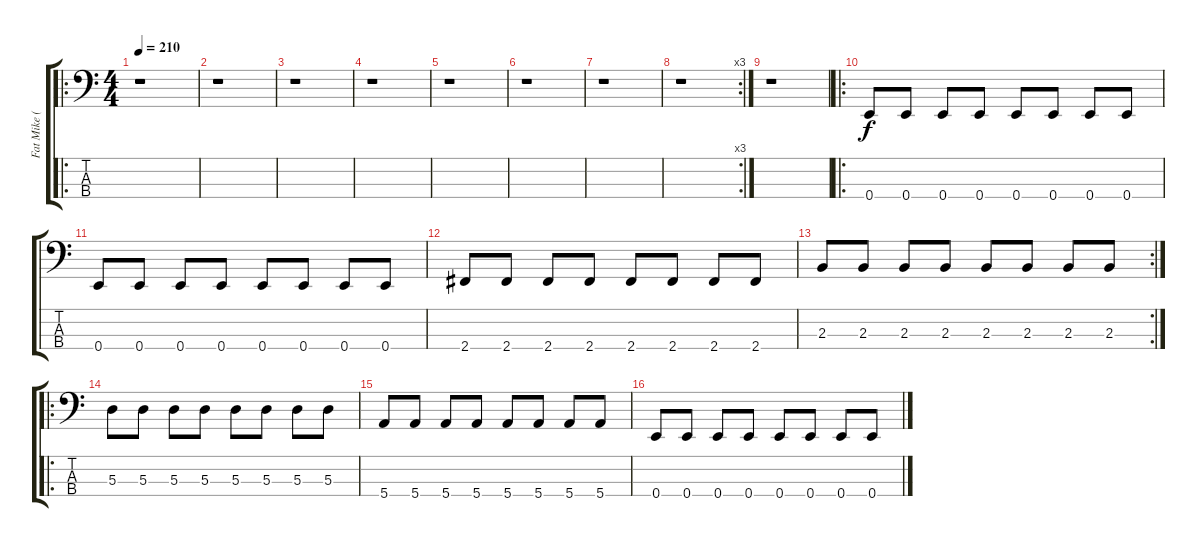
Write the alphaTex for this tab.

\track ("Fat Mike (Bass)" "Fat Mike (") {instrument electricbasspick}
\staff {score tabs}
\tuning (G2 D2 A1 E1) {hide}
\ro
\ts (4 4)
\tempo 210
\clef f4
\ks c
r.1{dy f instrument electricbasspick} |
r.1 |
r.1 |
r.1 |
r.1 |
r.1 |
r.1 |
\rc 3
r.1 |
r.1 |
\ro
0.4.8 0.4.8 0.4.8 0.4.8 0.4.8 0.4.8 0.4.8 0.4.8 |
0.4.8 0.4.8 0.4.8 0.4.8 0.4.8 0.4.8 0.4.8 0.4.8 |
2.4.8 2.4.8 2.4.8 2.4.8 2.4.8 2.4.8 2.4.8 2.4.8 |
\rc 2
2.3.8 2.3.8 2.3.8 2.3.8 2.3.8 2.3.8 2.3.8 2.3.8 |
\ro
5.3.8 5.3.8 5.3.8 5.3.8 5.3.8 5.3.8 5.3.8 5.3.8 |
5.4.8 5.4.8 5.4.8 5.4.8 5.4.8 5.4.8 5.4.8 5.4.8 |
0.4.8 0.4.8 0.4.8 0.4.8 0.4.8 0.4.8 0.4.8 0.4.8
